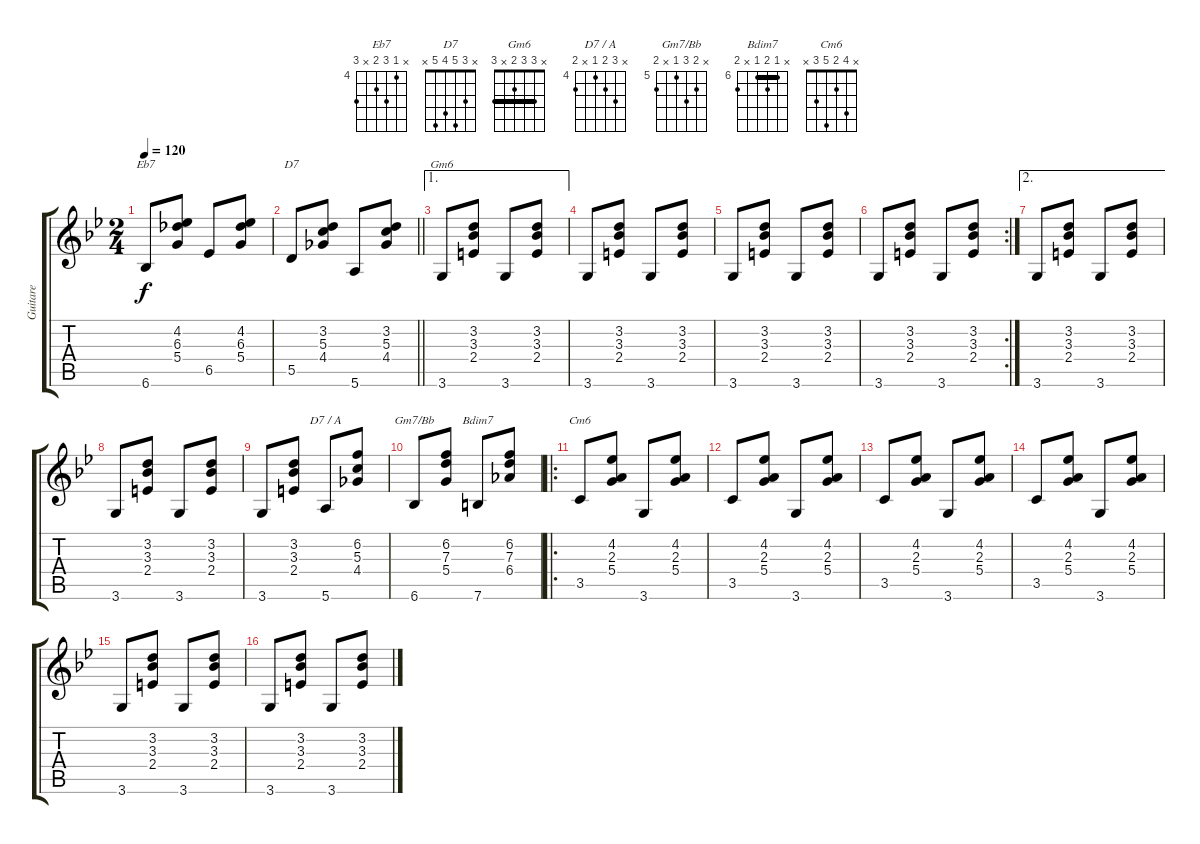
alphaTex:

\track ("Guitare" "Guitare") {instrument acousticguitarnylon}
\staff {score tabs}
\tuning (E4 B3 G3 D3 A2 E2) {hide}
\chord ("Eb7" x 4 6 5 x 6) {firstfret 4}
\chord ("D7" x 3 5 4 5 x)
\chord ("Gm6" x 3 3 2 x 3) {barre 3}
\chord ("D7 / A" x 6 5 4 x 5) {firstfret 4}
\chord ("Gm7/Bb" x 6 7 5 x 6) {firstfret 5}
\chord ("Bdim7" x 6 7 6 x 7) {firstfret 6 barre 6}
\chord ("Cm6" x 4 2 5 3 x)
\ts (2 4)
\tempo 120
\clef g2
\ks bb
6.6.8{ch "Eb7" dy f} (4.2 6.3 5.4).8 6.5.8 (4.2 6.3 5.4).8 |
\barLineRight lightlight
5.5.8{ch "D7"} (3.2 5.3 4.4).8 5.6.8 (3.2 5.3 4.4).8 |
\ae 1
3.6.8{ch "Gm6"} (3.2 3.3 2.4).8 3.6.8 (3.2 3.3 2.4).8 |
3.6.8 (3.2 3.3 2.4).8 3.6.8 (3.2 3.3 2.4).8 |
3.6.8 (3.2 3.3 2.4).8 3.6.8 (3.2 3.3 2.4).8 |
\rc 2
3.6.8 (3.2 3.3 2.4).8 3.6.8 (3.2 3.3 2.4).8 |
\ae 2
3.6.8 (3.2 3.3 2.4).8 3.6.8 (3.2 3.3 2.4).8 |
3.6.8 (3.2 3.3 2.4).8 3.6.8 (3.2 3.3 2.4).8 |
3.6.8 (3.2 3.3 2.4).8 5.6.8{ch "D7 / A"} (6.2 5.3 4.4).8 |
6.6.8{ch "Gm7/Bb"} (6.2 7.3 5.4).8 7.6.8{ch "Bdim7"} (6.2 7.3 6.4).8 |
\ro
3.5.8{ch "Cm6"} (4.2 2.3 5.4).8 3.6.8 (4.2 2.3 5.4).8 |
3.5.8 (4.2 2.3 5.4).8 3.6.8 (4.2 2.3 5.4).8 |
3.5.8 (4.2 2.3 5.4).8 3.6.8 (4.2 2.3 5.4).8 |
3.5.8 (4.2 2.3 5.4).8 3.6.8 (4.2 2.3 5.4).8 |
3.6.8 (3.2 3.3 2.4).8 3.6.8 (3.2 3.3 2.4).8 |
3.6.8 (3.2 3.3 2.4).8 3.6.8 (3.2 3.3 2.4).8
